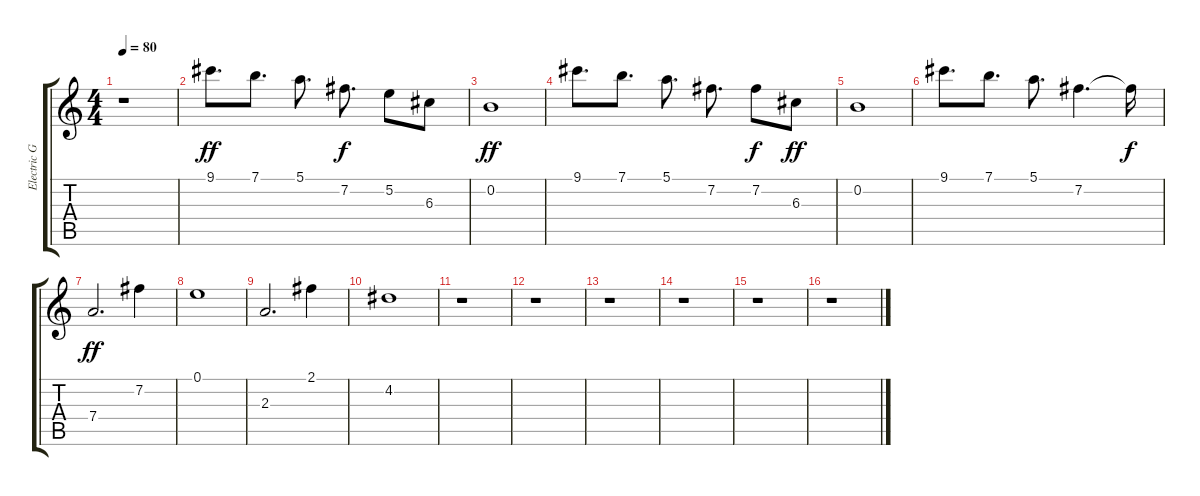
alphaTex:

\track ("Electric Guitar" "Electric G") {instrument electricguitarjazz}
\staff {score tabs}
\tuning (E4 B3 G3 D3 A2 E2) {hide}
\ts (4 4)
\tempo 80
\clef g2
\ks c
r.1{dy ff} |
9.1.8{d volume 14 balance 6} 7.1.8{d} 5.1.8{d} 7.2.8{d dy f} 5.2.8 6.3.8 |
0.2.1{dy ff} |
9.1.8{d} 7.1.8{d} 5.1.8{d} 7.2.8{d} 7.2.8{dy f} 6.3.8{dy ff} |
0.2.1 |
9.1.8{d} 7.1.8{d} 5.1.8{d} 7.2.4{d} 7.2{t}.16{dy f} |
7.4.2{d dy ff} 7.2.4{volume 15 balance 12} |
0.1.1 |
2.3.2{d} 2.1.4 |
4.2.1 |
r.1 |
r.1 |
r.1 |
r.1 |
r.1 |
r.1
